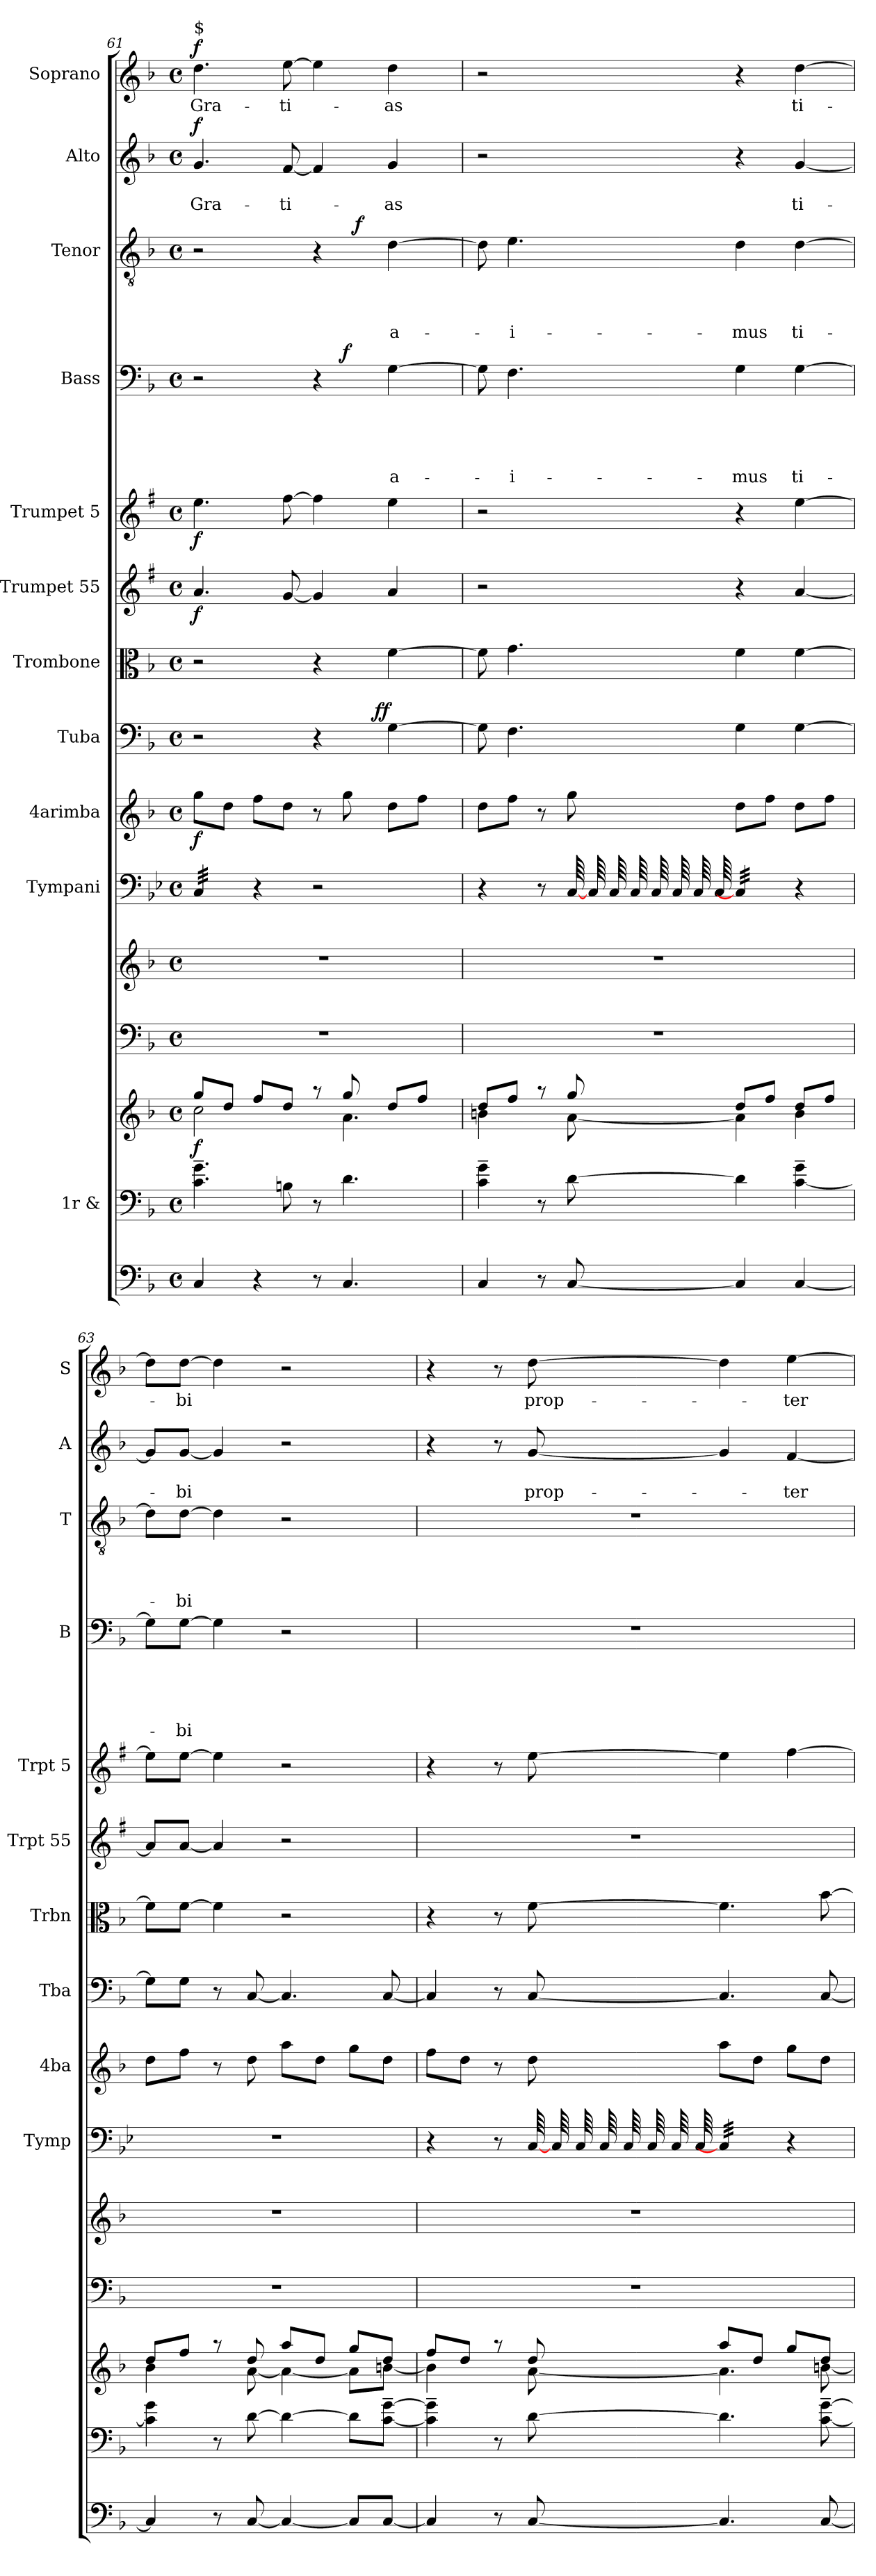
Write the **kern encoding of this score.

**kern	**kern	**kern	**dynam	**kern	**kern	**kern	**kern	**dynam	**kern	**dynam	**kern	**kern	**dynam	**kern	**dynam	**kern	**text	**text	**text	**text	**text	**dynam	**kern	**text	**text	**text	**text	**dynam	**kern	**text	**text	**dynam	**kern	**text	**dynam
*part14	*part13	*part13	*part13	*part12	*part11	*part10	*part9	*part9	*part8	*part8	*part7	*part6	*part6	*part5	*part5	*part4	*part4	*part4	*part4	*part4	*part4	*part4	*part3	*part3	*part3	*part3	*part3	*part3	*part2	*part2	*part2	*part2	*part1	*part1	*part1
*staff15	*staff14	*staff13	*staff13/14	*staff12	*staff11	*staff10	*staff9	*staff9	*staff8	*staff8	*staff7	*staff6	*staff6	*staff5	*staff5	*staff4	*staff4	*staff4	*staff4	*staff4	*staff4	*staff4	*staff3	*staff3	*staff3	*staff3	*staff3	*staff3	*staff2	*staff2	*staff2	*staff2	*staff1	*staff1	*staff1
*	*I"1r &	*	*	*	*	*I"Tympani	*I"4arimba	*	*I"Tuba	*	*I"Trombone	*I"Trumpet 55	*	*I"Trumpet 5	*	*I"Bass	*	*	*	*	*	*	*I"Tenor	*	*	*	*	*	*I"Alto	*	*	*	*I"Soprano	*	*
*	*	*	*	*	*	*I'Tymp	*I'4ba	*	*I'Tba	*	*I'Trbn	*I'Trpt 55	*	*I'Trpt 5	*	*I'B	*	*	*	*	*	*	*I'T	*	*	*	*	*	*I'A	*	*	*	*I'S	*	*
*clefF4	*clefF4	*clefG2	*	*clefF4	*clefG2	*clefF4	*clefG2	*	*clefF4	*	*clefC3	*clefG2	*	*clefG2	*	*clefF4	*	*	*	*	*	*	*clefGv2	*	*	*	*	*	*clefG2	*	*	*	*clefG2	*	*
*	*	*	*	*	*	*	*	*	*	*	*	*ITrd1c2	*	*ITrd1c2	*	*	*	*	*	*	*	*	*	*	*	*	*	*	*	*	*	*	*	*	*
*k[b-]	*k[b-]	*k[b-]	*	*k[b-]	*k[b-]	*k[b-e-]	*k[b-]	*	*k[b-]	*	*k[b-]	*k[b-]	*	*k[b-]	*	*k[b-]	*	*	*	*	*	*	*k[b-]	*	*	*	*	*	*k[b-]	*	*	*	*k[b-]	*	*
*F:	*F:	*F:	*	*F:	*F:	*B-:	*F:	*	*F:	*	*F:	*F:	*	*F:	*	*F:	*	*	*	*	*	*	*F:	*	*	*	*	*	*F:	*	*	*	*F:	*	*
*M4/4	*M4/4	*M4/4	*	*M4/4	*M4/4	*M4/4	*M4/4	*	*M4/4	*	*M4/4	*M4/4	*	*M4/4	*	*M4/4	*	*	*	*	*	*	*M4/4	*	*	*	*	*	*M4/4	*	*	*	*M4/4	*	*
*met(c)	*met(c)	*met(c)	*	*met(c)	*met(c)	*met(c)	*met(c)	*	*met(c)	*	*met(c)	*met(c)	*	*met(c)	*	*met(c)	*	*	*	*	*	*	*met(c)	*	*	*	*	*	*met(c)	*	*	*	*met(c)	*	*
=61	=61	=61	=61	=61	=61	=61	=61	=61	=61	=61	=61	=61	=61	=61	=61	=61	=61	=61	=61	=61	=61	=61	=61	=61	=61	=61	=61	=61	=61	=61	=61	=61	=61	=61	=61
*	*	*^	*	*	*	*	*	*	*	*	*	*	*	*	*	*	*	*	*	*	*	*	*	*	*	*	*	*	*	*	*	*	*	*	*
!	!	!	!	!	!	!	!	!	!	!	!	!	!	!	!	!	!	!	!	!	!	!	!	!	!	!	!	!	!	!	!	!	!	!LO:TX:a:t=$	!	!
!	!	!	!	!LO:DY:a=2	!	!	!	!	!LO:DY:b	!	!	!	!	!LO:DY:b	!	!LO:DY:b	!	!	!	!	!	!	!	!	!	!	!	!	!	!	!	!LO:LY:b	!LO:DY:a	!	!LO:LY:b	!LO:DY:a
*	*	*	*	*	*	*	*	*	*	*^	*	*	*	*	*	*	*^	*	*	*	*	*	*	*^	*	*	*	*	*	*	*	*	*	*	*	*
*	*	*	*	*	*	*	*tremolo	*	*	*	*	*	*	*	*	*	*	*	*	*	*	*	*	*	*	*	*	*	*	*	*	*	*	*	*	*	*	*	*
4C/	4.c\~> 4.g\~>	8gg/L	2cc\	f	1r	1r	32C/LLL	8gg\L	f	2r	2ryy	.	2r	4.g/	f	4.dd\	f	2r	2ryy	.	.	.	.	.	.	2r	2ryy	.	.	.	.	.	4.g/	.	Gra-	f	4.dd\	Gra-	f
.	.	.	.	.	.	.	32C/	.	.	.	.	.	.	.	.	.	.	.	.	.	.	.	.	.	.	.	.	.	.	.	.	.	.	.	.	.	.	.	.
.	.	.	.	.	.	.	32C/	.	.	.	.	.	.	.	.	.	.	.	.	.	.	.	.	.	.	.	.	.	.	.	.	.	.	.	.	.	.	.	.
.	.	.	.	.	.	.	32C/	.	.	.	.	.	.	.	.	.	.	.	.	.	.	.	.	.	.	.	.	.	.	.	.	.	.	.	.	.	.	.	.
.	.	8dd/J	.	.	.	.	32C/	8dd\J	.	.	.	.	.	.	.	.	.	.	.	.	.	.	.	.	.	.	.	.	.	.	.	.	.	.	.	.	.	.	.
.	.	.	.	.	.	.	32C/	.	.	.	.	.	.	.	.	.	.	.	.	.	.	.	.	.	.	.	.	.	.	.	.	.	.	.	.	.	.	.	.
.	.	.	.	.	.	.	32C/	.	.	.	.	.	.	.	.	.	.	.	.	.	.	.	.	.	.	.	.	.	.	.	.	.	.	.	.	.	.	.	.
.	.	.	.	.	.	.	32C/JJJ	.	.	.	.	.	.	.	.	.	.	.	.	.	.	.	.	.	.	.	.	.	.	.	.	.	.	.	.	.	.	.	.
4r	.	8ff/L	.	.	.	.	4r	8ff\L	.	.	.	.	.	.	.	.	.	.	.	.	.	.	.	.	.	.	.	.	.	.	.	.	.	.	.	.	.	.	.
!	!	!	!	!	!	!	!	!	!	!	!	!	!	!	!	!	!	!	!	!	!	!	!	!	!	!	!	!	!	!	!	!	!	!	!LO:LY:b	!	!	!LO:LY:b	!
.	8Bn\	8dd/J	.	.	.	.	.	8dd\J	.	.	.	.	.	[<8f/	.	[>8ee\	.	.	.	.	.	.	.	.	.	.	.	.	.	.	.	.	[<8f/	.	-ti-	.	[>8ee\	-ti-	.
8r	8r	8raa	8ryy	.	.	.	2r	8r	.	4r	8..ryy	.	4r	4f/]	.	4ee\]	.	4r	8ryy	.	.	.	.	.	.	4r	8ryy	.	.	.	.	.	4f/]	.	.	.	4ee\]	.	.
!	!	!	!	!	!	!	!	!	!	!	!	!	!	!	!	!	!	!	!	!	!	!	!	!	!LO:DY:a	!	!	!	!	!	!	!	!	!	!	!	!	!	!
4.C/	4.d\	8gg/	4.a\	.	.	.	.	8gg\	.	.	.	.	.	.	.	.	.	.	4.ryy	.	.	.	.	.	f	.	32ryy	.	.	.	.	.	.	.	.	.	.	.	.
!	!	!	!	!	!	!	!	!	!	!	!	!	!	!	!	!	!	!	!	!	!	!	!	!	!	!	!	!	!	!	!	!LO:DY:a	!	!	!	!	!	!	!
.	.	.	.	.	.	.	.	.	.	.	.	.	.	.	.	.	.	.	.	.	.	.	.	.	.	.	4ryy	.	.	.	.	f	.	.	.	.	.	.	.
!	!	!	!	!	!	!	!	!	!	!	!	!LO:DY:a	!	!	!	!	!	!	!	!	!	!	!	!	!	!	!	!	!	!	!	!	!	!	!	!	!	!	!
!	!	!	!	!	!	!	!	!	!	!	!	!LO:DY:n=1:b	!	!	!	!	!	!	!	!	!	!	!	!	!	!	!	!	!	!	!	!	!	!	!	!	!	!	!
.	.	.	.	.	.	.	.	.	.	.	4ryy	f f	.	.	.	.	.	.	.	.	.	.	.	.	.	.	.	.	.	.	.	.	.	.	.	.	.	.	.
!	!	!	!	!	!	!	!	!	!	!	!	!	!	!	!	!	!	!	!	!	!	!	!	!LO:LY:b	!	!	!	!	!	!	!LO:LY:b	!	!	!	!LO:LY:b	!	!	!LO:LY:b	!
.	.	8dd/L	.	.	.	.	.	8dd\L	.	[>4G\	.	.	[>4f\	4g/	.	4dd\	.	[>4G\	.	.	.	.	.	a-	.	[>4d\	.	.	.	.	a-	.	4g/	.	-as	.	4dd\	-as	.
.	.	8ff/J	.	.	.	.	.	8ff\J	.	.	.	.	.	.	.	.	.	.	.	.	.	.	.	.	.	.	.	.	.	.	.	.	.	.	.	.	.	.	.
.	.	.	.	.	.	.	.	.	.	.	.	.	.	.	.	.	.	.	.	.	.	.	.	.	.	.	16.ryy	.	.	.	.	.	.	.	.	.	.	.	.
.	.	.	.	.	.	.	.	.	.	.	32ryy	.	.	.	.	.	.	.	.	.	.	.	.	.	.	.	.	.	.	.	.	.	.	.	.	.	.	.	.
*	*	*	*	*	*	*	*	*	*	*	*	*	*	*	*	*	*	*v	*v	*	*	*	*	*	*	*	*	*	*	*	*	*	*	*	*	*	*	*	*
*	*	*	*	*	*	*	*	*	*	*v	*v	*	*	*	*	*	*	*	*	*	*	*	*	*	*v	*v	*	*	*	*	*	*	*	*	*	*	*	*
=62	=62	=62	=62	=62	=62	=62	=62	=62	=62	=62	=62	=62	=62	=62	=62	=62	=62	=62	=62	=62	=62	=62	=62	=62	=62	=62	=62	=62	=62	=62	=62	=62	=62	=62	=62	=62
4C/	4c\~> 4g\~>	8dd/L	4bn\	.	1r	1r	4r	8dd\L	.	8G\]	.	8f\]	2r	.	2r	.	8G\]	.	.	.	.	.	.	8d\]	.	.	.	.	.	2r	.	.	.	2r	.	.
!	!	!	!	!	!	!	!	!	!	!	!	!	!	!	!	!	!	!	!	!	!	!LO:LY:b	!	!	!	!	!	!LO:LY:b	!	!	!	!	!	!	!	!
.	.	8ff/J	.	.	.	.	.	8ff\J	.	4.F\	.	4.g\	.	.	.	.	4.F\	.	.	.	.	-i-	.	4.e\	.	.	.	-i-	.	.	.	.	.	.	.	.
8r	8r	8raa	8ryy	.	.	.	8r	8r	.	.	.	.	.	.	.	.	.	.	.	.	.	.	.	.	.	.	.	.	.	.	.	.	.	.	.	.
[<8C/	[>8d\	8gg/	[<8a\	.	.	.	[<64C/	8gg\	.	.	.	.	.	.	.	.	.	.	.	.	.	.	.	.	.	.	.	.	.	.	.	.	.	.	.	.
.	.	.	.	.	.	.	64C/	.	.	.	.	.	.	.	.	.	.	.	.	.	.	.	.	.	.	.	.	.	.	.	.	.	.	.	.	.
.	.	.	.	.	.	.	64C/	.	.	.	.	.	.	.	.	.	.	.	.	.	.	.	.	.	.	.	.	.	.	.	.	.	.	.	.	.
.	.	.	.	.	.	.	64C/	.	.	.	.	.	.	.	.	.	.	.	.	.	.	.	.	.	.	.	.	.	.	.	.	.	.	.	.	.
.	.	.	.	.	.	.	64C/	.	.	.	.	.	.	.	.	.	.	.	.	.	.	.	.	.	.	.	.	.	.	.	.	.	.	.	.	.
.	.	.	.	.	.	.	64C/	.	.	.	.	.	.	.	.	.	.	.	.	.	.	.	.	.	.	.	.	.	.	.	.	.	.	.	.	.
.	.	.	.	.	.	.	64C/	.	.	.	.	.	.	.	.	.	.	.	.	.	.	.	.	.	.	.	.	.	.	.	.	.	.	.	.	.
.	.	.	.	.	.	.	64C/	.	.	.	.	.	.	.	.	.	.	.	.	.	.	.	.	.	.	.	.	.	.	.	.	.	.	.	.	.
!	!	!	!	!	!	!	!	!	!	!	!	!	!	!	!	!	!	!	!	!	!	!LO:LY:b	!	!	!	!	!	!LO:LY:b	!	!	!	!	!	!	!	!
4C/]	4d\]	8dd/L	4a\]	.	.	.	32C/]LLL	8dd\L	.	4G\	.	4f\	4r	.	4r	.	4G\	.	.	.	.	-mus	.	4d\	.	.	.	-mus	.	4r	.	.	.	4r	.	.
.	.	.	.	.	.	.	32C/	.	.	.	.	.	.	.	.	.	.	.	.	.	.	.	.	.	.	.	.	.	.	.	.	.	.	.	.	.
.	.	.	.	.	.	.	32C/	.	.	.	.	.	.	.	.	.	.	.	.	.	.	.	.	.	.	.	.	.	.	.	.	.	.	.	.	.
.	.	.	.	.	.	.	32C/	.	.	.	.	.	.	.	.	.	.	.	.	.	.	.	.	.	.	.	.	.	.	.	.	.	.	.	.	.
.	.	8ff/J	.	.	.	.	32C/	8ff\J	.	.	.	.	.	.	.	.	.	.	.	.	.	.	.	.	.	.	.	.	.	.	.	.	.	.	.	.
.	.	.	.	.	.	.	32C/	.	.	.	.	.	.	.	.	.	.	.	.	.	.	.	.	.	.	.	.	.	.	.	.	.	.	.	.	.
.	.	.	.	.	.	.	32C/	.	.	.	.	.	.	.	.	.	.	.	.	.	.	.	.	.	.	.	.	.	.	.	.	.	.	.	.	.
.	.	.	.	.	.	.	32C/JJJ	.	.	.	.	.	.	.	.	.	.	.	.	.	.	.	.	.	.	.	.	.	.	.	.	.	.	.	.	.
!	!	!	!	!	!	!	!	!	!	!	!	!	!	!	!	!	!	!	!	!	!	!LO:LY:b	!	!	!	!	!	!LO:LY:b	!	!	!	!LO:LY:b	!	!	!LO:LY:b	!
[<4C/	[>4c\~> 4g\~>	8dd/L	4b\	.	.	.	4r	8dd\L	.	[>4G\	.	[>4f\	[<4g/	.	[>4dd\	.	[>4G\	.	.	.	.	ti-	.	[>4d\	.	.	.	ti-	.	[<4g/	.	ti-	.	[>4dd\	ti-	.
.	.	(8ff/J	.	.	.	.	.	8ff\J	.	.	.	.	.	.	.	.	.	.	.	.	.	.	.	.	.	.	.	.	.	.	.	.	.	.	.	.
!!LO:PB:g=z
=63	=63	=63	=63	=63	=63	=63	=63	=63	=63	=63	=63	=63	=63	=63	=63	=63	=63	=63	=63	=63	=63	=63	=63	=63	=63	=63	=63	=63	=63	=63	=63	=63	=63	=63	=63	=63
4C/]	4c\] 4g\	8dd/L	4b-\	.	1r	1r	1r	8dd\L	.	8G\L]	.	8f\L]	8g/L]	.	8dd\L]	.	8G\L]	.	.	.	.	.	.	8d\L]	.	.	.	.	.	8g/L]	.	.	.	8dd\L]	.	.
!	!	!	!	!	!	!	!	!	!	!	!	!	!	!	!	!	!	!	!	!	!	!LO:LY:b	!	!	!	!	!	!LO:LY:b	!	!	!	!LO:LY:b	!	!	!LO:LY:b	!
.	.	8ff/J	.	.	.	.	.	8ff\J	.	8G\J	.	[>8f\J	[<8g/J	.	[>8dd\J	.	[>8G\J	.	.	.	.	-bi	.	[>8d\J	.	.	.	-bi	.	[<8g/J	.	-bi	.	[>8dd\J	-bi	.
8r	8r	8raa	8ryy	.	.	.	.	8r	.	8r	.	4f\]	4g/]	.	4dd\]	.	4G\]	.	.	.	.	.	.	4d\]	.	.	.	.	.	4g/]	.	.	.	4dd\]	.	.
[<8C/	[>8d\	8dd/	[<8a\	.	.	.	.	8dd\	.	[<8C/	.	.	.	.	.	.	.	.	.	.	.	.	.	.	.	.	.	.	.	.	.	.	.	.	.	.
4C/_	4d\_	8aa/L	4a\_	.	.	.	.	8aa\L	.	4.C/]	.	2r	2r	.	2r	.	2r	.	.	.	.	.	.	2r	.	.	.	.	.	2r	.	.	.	2r	.	.
.	.	8dd/J	.	.	.	.	.	8dd\J	.	.	.	.	.	.	.	.	.	.	.	.	.	.	.	.	.	.	.	.	.	.	.	.	.	.	.	.
8C/L]	8d\L]	8gg/L	8a\L]	.	.	.	.	8gg\L	.	.	.	.	.	.	.	.	.	.	.	.	.	.	.	.	.	.	.	.	.	.	.	.	.	.	.	.
[<8C/J	[<8c\~> [>8g\~>J	8dd/J	[<8bn\J	.	.	.	.	8dd\J	.	[<8C/	.	.	.	.	.	.	.	.	.	.	.	.	.	.	.	.	.	.	.	.	.	.	.	.	.	.
=64	=64	=64	=64	=64	=64	=64	=64	=64	=64	=64	=64	=64	=64	=64	=64	=64	=64	=64	=64	=64	=64	=64	=64	=64	=64	=64	=64	=64	=64	=64	=64	=64	=64	=64	=64	=64
4C/]	4c\]~> 4g\]~>	8ff/L	4b\]	.	1r	1r	4r	8ff\L	.	4C/]	.	4r	1r	.	4r	.	1r	.	.	.	.	.	.	1r	.	.	.	.	.	4r	.	.	.	4r	.	.
.	.	8dd/J	.	.	.	.	.	8dd\J	.	.	.	.	.	.	.	.	.	.	.	.	.	.	.	.	.	.	.	.	.	.	.	.	.	.	.	.
8r	8r	8raa	8ryy	.	.	.	8r	8r	.	8r	.	8r	.	.	8r	.	.	.	.	.	.	.	.	.	.	.	.	.	.	8r	.	.	.	8r	.	.
!	!	!	!	!	!	!	!	!	!	!	!	!	!	!	!	!	!	!	!	!	!	!	!	!	!	!	!	!	!	!	!	!LO:LY:b	!	!	!LO:LY:b	!
[<8C/	[>8d\	8dd/	[<8a\	.	.	.	[<64C/	8dd\	.	[<8C/	.	[>8f\	.	.	[>8dd\	.	.	.	.	.	.	.	.	.	.	.	.	.	.	[<8g/	.	prop-	.	[>8dd\	prop-	.
.	.	.	.	.	.	.	64C/	.	.	.	.	.	.	.	.	.	.	.	.	.	.	.	.	.	.	.	.	.	.	.	.	.	.	.	.	.
.	.	.	.	.	.	.	64C/	.	.	.	.	.	.	.	.	.	.	.	.	.	.	.	.	.	.	.	.	.	.	.	.	.	.	.	.	.
.	.	.	.	.	.	.	64C/	.	.	.	.	.	.	.	.	.	.	.	.	.	.	.	.	.	.	.	.	.	.	.	.	.	.	.	.	.
.	.	.	.	.	.	.	64C/	.	.	.	.	.	.	.	.	.	.	.	.	.	.	.	.	.	.	.	.	.	.	.	.	.	.	.	.	.
.	.	.	.	.	.	.	64C/	.	.	.	.	.	.	.	.	.	.	.	.	.	.	.	.	.	.	.	.	.	.	.	.	.	.	.	.	.
.	.	.	.	.	.	.	64C/	.	.	.	.	.	.	.	.	.	.	.	.	.	.	.	.	.	.	.	.	.	.	.	.	.	.	.	.	.
.	.	.	.	.	.	.	64C/	.	.	.	.	.	.	.	.	.	.	.	.	.	.	.	.	.	.	.	.	.	.	.	.	.	.	.	.	.
4.C/]	4.d\]	8aa/L	4.a\]	.	.	.	32C/]LLL	8aa\L	.	4.C/]	.	4.f\]	.	.	4dd\]	.	.	.	.	.	.	.	.	.	.	.	.	.	.	4g/]	.	.	.	4dd\]	.	.
.	.	.	.	.	.	.	32C/	.	.	.	.	.	.	.	.	.	.	.	.	.	.	.	.	.	.	.	.	.	.	.	.	.	.	.	.	.
.	.	.	.	.	.	.	32C/	.	.	.	.	.	.	.	.	.	.	.	.	.	.	.	.	.	.	.	.	.	.	.	.	.	.	.	.	.
.	.	.	.	.	.	.	32C/	.	.	.	.	.	.	.	.	.	.	.	.	.	.	.	.	.	.	.	.	.	.	.	.	.	.	.	.	.
.	.	8dd/J	.	.	.	.	32C/	8dd\J	.	.	.	.	.	.	.	.	.	.	.	.	.	.	.	.	.	.	.	.	.	.	.	.	.	.	.	.
.	.	.	.	.	.	.	32C/	.	.	.	.	.	.	.	.	.	.	.	.	.	.	.	.	.	.	.	.	.	.	.	.	.	.	.	.	.
.	.	.	.	.	.	.	32C/	.	.	.	.	.	.	.	.	.	.	.	.	.	.	.	.	.	.	.	.	.	.	.	.	.	.	.	.	.
.	.	.	.	.	.	.	32C/JJJ	.	.	.	.	.	.	.	.	.	.	.	.	.	.	.	.	.	.	.	.	.	.	.	.	.	.	.	.	.
*	*	*	*	*	*	*	*Xtremolo	*	*	*	*	*	*	*	*	*	*	*	*	*	*	*	*	*	*	*	*	*	*	*	*	*	*	*	*	*
!	!	!	!	!	!	!	!	!	!	!	!	!	!	!	!	!	!	!	!	!	!	!	!	!	!	!	!	!	!	!	!	!LO:LY:b	!	!	!LO:LY:b	!
.	.	8gg/L	.	.	.	.	4r	8gg\L	.	.	.	.	.	.	[>4ee\	.	.	.	.	.	.	.	.	.	.	.	.	.	.	[<4f/	.	-ter	.	[>4ee\	-ter	.
[<8C/	[<8c\~> [>8g\~>	8dd/J	[<8bn\	.	.	.	.	8dd\J	.	[<8C/	.	[>8b-\	.	.	.	.	.	.	.	.	.	.	.	.	.	.	.	.	.	.	.	.	.	.	.	.
*	*	*v	*v	*	*	*	*	*	*	*	*	*	*	*	*	*	*	*	*	*	*	*	*	*	*	*	*	*	*	*	*	*	*	*	*	*
=	=	=	=	=	=	=	=	=	=	=	=	=	=	=	=	=	=	=	=	=	=	=	=	=	=	=	=	=	=	=	=	=	=	=	=
*-	*-	*-	*-	*-	*-	*-	*-	*-	*-	*-	*-	*-	*-	*-	*-	*-	*-	*-	*-	*-	*-	*-	*-	*-	*-	*-	*-	*-	*-	*-	*-	*-	*-	*-	*-
